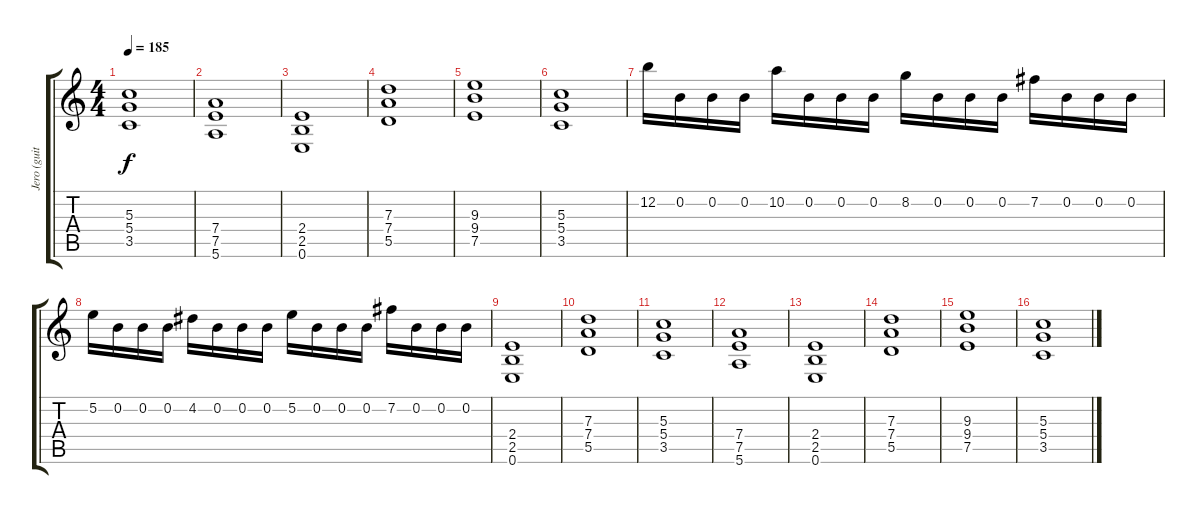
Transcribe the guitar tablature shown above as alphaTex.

\track ("Jero (guitarra)" "Jero (guit") {instrument distortionguitar}
\staff {score tabs}
\tuning (E4 B3 G3 D3 A2 E2) {hide}
\ts (4 4)
\tempo 185
\clef g2
\ks c
(5.3 5.4 3.5).1{dy f} |
(7.4 7.5 5.6).1 |
(2.4 2.5 0.6).1 |
(7.3 7.4 5.5).1 |
(9.3 9.4 7.5).1 |
(5.3 5.4 3.5).1 |
12.2.16 0.2.16 0.2.16 0.2.16 10.2.16 0.2.16 0.2.16 0.2.16 8.2.16 0.2.16 0.2.16 0.2.16 7.2.16 0.2.16 0.2.16 0.2.16 |
5.2.16 0.2.16 0.2.16 0.2.16 4.2.16 0.2.16 0.2.16 0.2.16 5.2.16 0.2.16 0.2.16 0.2.16 7.2.16 0.2.16 0.2.16 0.2.16 |
(2.4 2.5 0.6).1 |
(7.3 7.4 5.5).1 |
(5.3 5.4 3.5).1 |
(7.4 7.5 5.6).1 |
(2.4 2.5 0.6).1 |
(7.3 7.4 5.5).1 |
(9.3 9.4 7.5).1 |
(5.3 5.4 3.5).1
